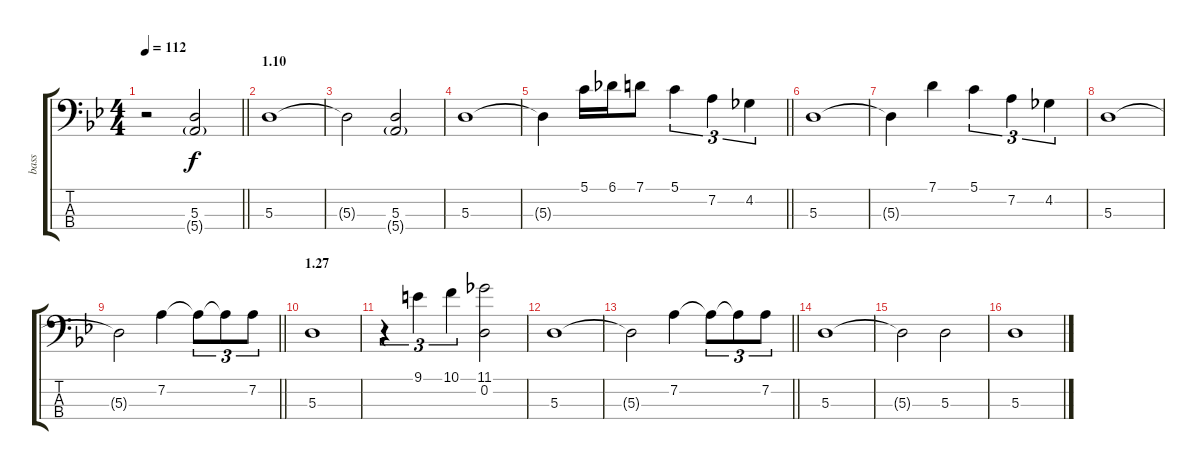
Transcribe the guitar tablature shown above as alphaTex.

\track ("bass" "bass") {instrument acousticbass}
\staff {score tabs}
\tuning (G2 D2 A1 E1) {hide}
\ts (4 4)
\tempo 112
\clef f4
\barLineRight lightlight
\ks bb
r.2{dy f} (5.3 5.4{g}).2 |
\section ("" "1.10")
5.3.1 |
5.3{t}.2 (5.3 5.4{g}).2 |
5.3.1 |
\barLineRight lightlight
5.3{t}.4 5.1.16 6.1.16 7.1.8 5.1.4{tu (3 2)} 7.2.4{tu (3 2)} 4.2.4{tu (3 2)} |
5.3.1 |
5.3{t}.4 7.1.4 5.1.4{tu (3 2)} 7.2.4{tu (3 2)} 4.2.4{tu (3 2)} |
5.3.1 |
\barLineRight lightlight
5.3{t}.2 7.2.4 7.2{t}.8{tu (3 2)} 7.2{t}.8{tu (3 2)} 7.2.8{tu (3 2)} |
\section ("" "1.27")
5.3.1 |
r.4{tu (3 2)} 9.1.4{tu (3 2)} 10.1.4{tu (3 2)} (11.1 0.2).2 |
5.3.1 |
\barLineRight lightlight
5.3{t}.2 7.2.4 7.2{t}.8{tu (3 2)} 7.2{t}.8{tu (3 2)} 7.2.8{tu (3 2)} |
5.3.1 |
5.3{t}.2 5.3.2 |
5.3.1
